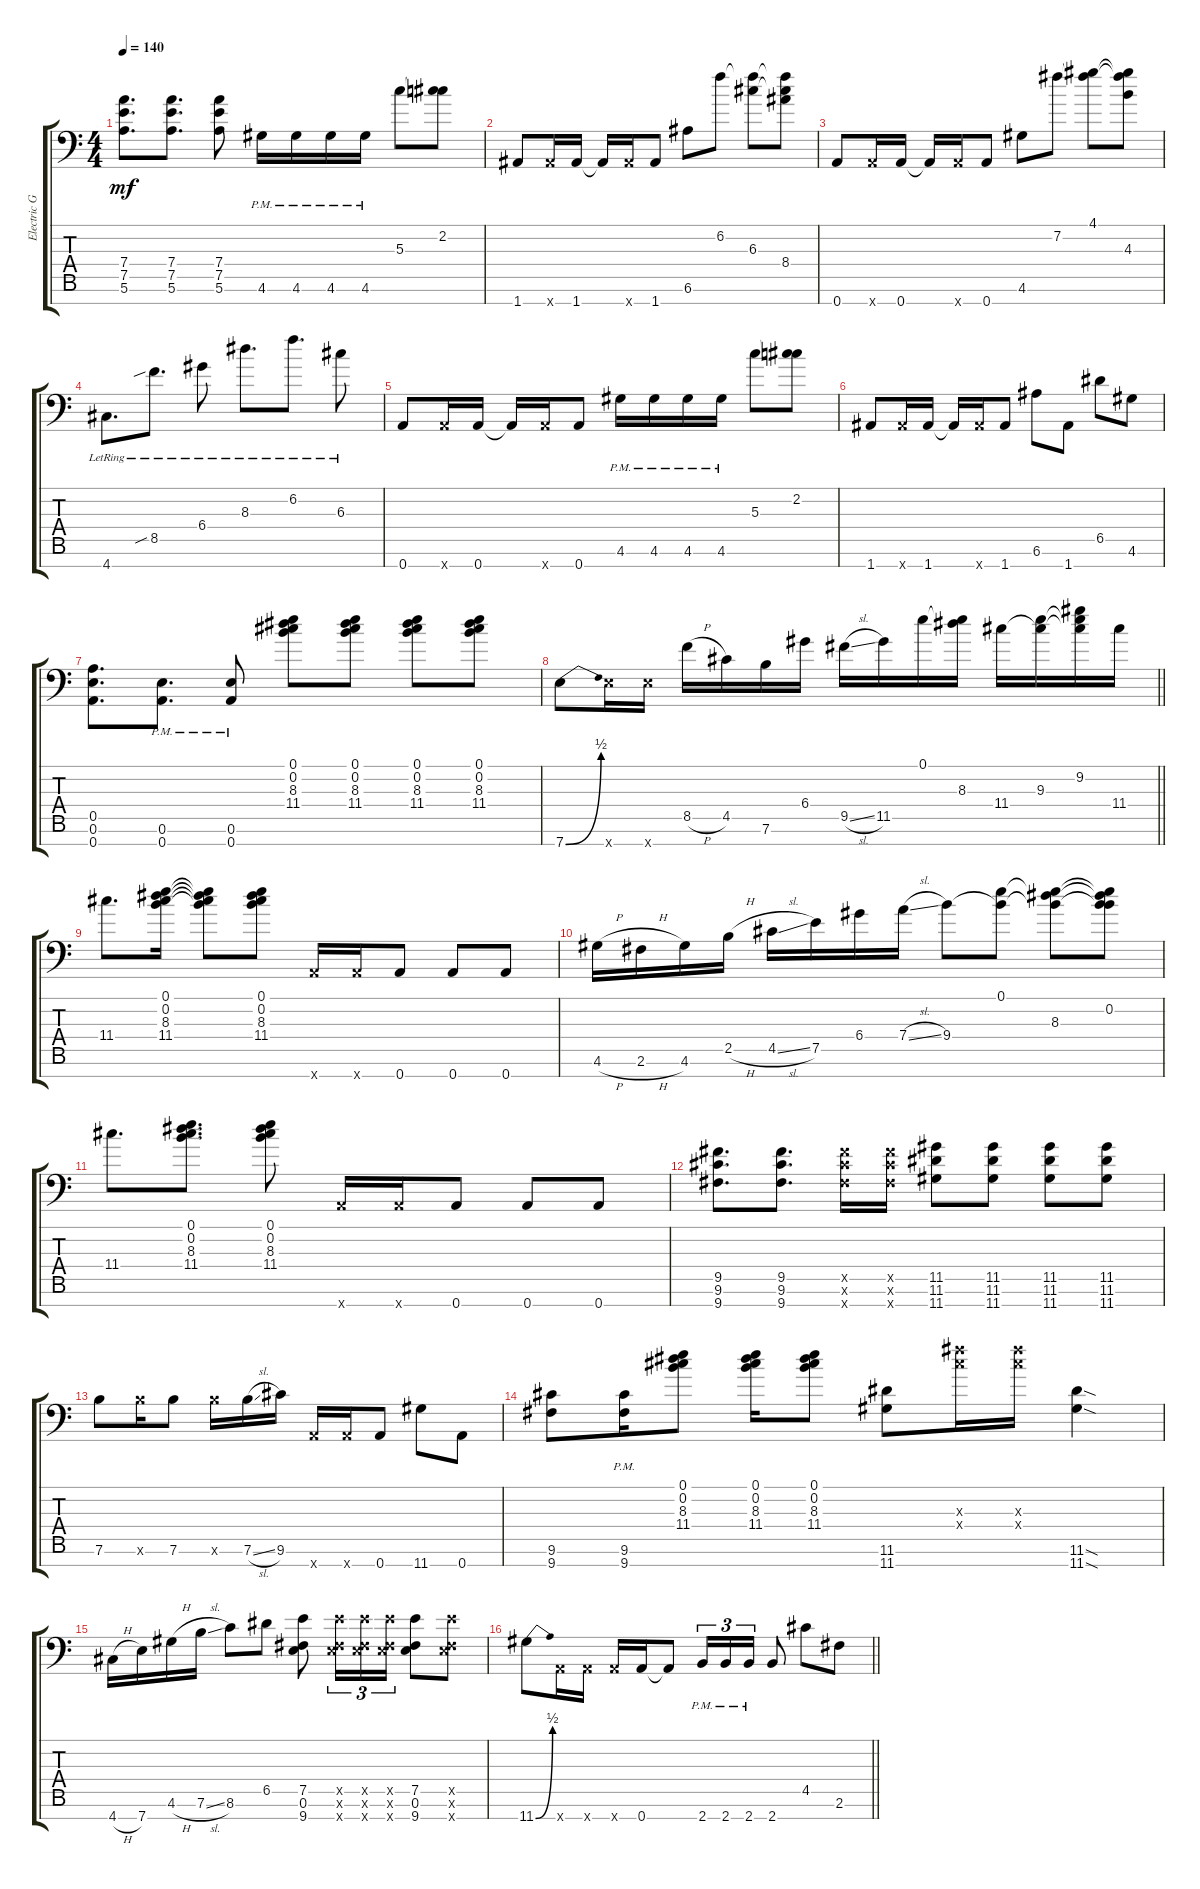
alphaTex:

\track ("Electric Guitar" "Electric G") {instrument distortionguitar}
\staff {score tabs}
\tuning (E4 B3 G3 D3 A2 E2 A1) {hide}
\ts (4 4)
\tempo 140
\clef f4
\ks c
(7.4 7.5 5.6).8{d dy mf} (7.4 7.5 5.6).8{d} (7.4 7.5 5.6).8 4.6{pm}.16 4.6{pm}.16 4.6{pm}.16 4.6{pm}.16 5.3.8 (2.2 5.3{t}).8 |
1.7.8 1.7{x}.16 1.7.16 1.7{t}.16 1.7{x}.16 1.7.8 6.6.8 6.2.8 (6.2{t} 6.3).8 (6.2{t} 6.3{t} 8.4).8 |
0.7.8 0.7{x}.16 0.7.16 0.7{t}.16 0.7{x}.16 0.7.8 4.6.8 7.2.8 (4.1 7.2{t}).8 (4.1{t} 7.2{t} 4.3).8 |
4.7{lr}.8{d} 8.5{sib lr}.8{d} 6.4{lr}.8 8.3{lr}.8{d} 6.2{lr}.8{d} 6.3{lr}.8 |
0.7.8 0.7{x}.16 0.7.16 0.7{t}.16 0.7{x}.16 0.7.8 4.6{pm}.16 4.6{pm}.16 4.6{pm}.16 4.6{pm}.16 5.3.8 (2.2 5.3{t}).8 |
1.7.8 1.7{x}.16 1.7.16 1.7{t}.16 1.7{x}.16 1.7.8 6.6.8 1.7.8 6.5.8 4.6.8 |
(0.5 0.6 0.7).8{d} (0.6{pm} 0.7{pm}).8{d} (0.6{pm} 0.7{pm}).8 (0.1 0.2 8.3 11.4).8 (0.1 0.2 8.3 11.4).8 (0.1 0.2 8.3 11.4).8 (0.1 0.2 8.3 11.4).8 |
\barLineRight lightlight
7.7{be (bend 0 0 60 2)}.8 7.7{x}.16 7.7{x}.16 8.5{h}.16 4.5.16 7.6.16 6.4.16 9.5{sl}.16 11.5.16 0.1.16 (0.1{t} 8.3).16 11.4.16 (9.3 11.4{t}).16 (9.2 9.3{t} 11.4{t}).16 11.4.16 |
11.4.8{d} (0.1 0.2 8.3 11.4).16 (0.1{t} 0.2{t} 8.3{t} 11.4{t}).8 (0.1 0.2 8.3 11.4).8 0.7{x}.16 0.7{x}.16 0.7.8 0.7.8 0.7.8 |
4.6{h}.16 2.6{h}.16 4.6.16 2.5{h}.16 4.5{sl}.16 7.5.16 6.4.16 7.4{sl}.16 9.4.8 (0.1 9.4{t}).8 (0.1{t} 8.3 9.4{t}).8 (0.1{t} 0.2 8.3{t} 9.4{t}).8 |
11.4.8{d} (0.1 0.2 8.3 11.4).8{d} (0.1 0.2 8.3 11.4).8 0.7{x}.16 0.7{x}.16 0.7.8 0.7.8 0.7.8 |
(9.5 9.6 9.7).8{d} (9.5 9.6 9.7).8{d} (9.5{x} 9.6{x} 9.7{x}).16 (9.5{x} 9.6{x} 9.7{x}).16 (11.5 11.6 11.7).8 (11.5 11.6 11.7).8 (11.5 11.6 11.7).8 (11.5 11.6 11.7).8 |
7.6.8 7.6{x}.16 7.6.8 7.6{x}.16 7.6{sl}.16 9.6.16 0.7{x}.16 0.7{x}.16 0.7.8 11.7.8 0.7.8 |
(9.6 9.7).8 (9.6{pm} 9.7{pm}).16 (0.1 0.2 8.3 11.4).8 (0.1 0.2 8.3 11.4).16 (0.1 0.2 8.3 11.4).8 (11.6 11.7).8 (11.3{x} 11.4{x}).16 (11.3{x} 11.4{x}).16 (11.6{sod} 11.7{sod}).4 |
4.7{h}.16 7.7.16 4.6{h}.16 7.6{sl}.16 8.6.8 6.5.8 (7.5 0.6 9.7).8 (7.5{x} 0.6{x} 9.7{x}).16{tu (3 2)} (7.5{x} 0.6{x} 9.7{x}).16{tu (3 2)} (7.5{x} 0.6{x} 9.7{x}).16{tu (3 2)} (7.5 0.6 9.7).8 (7.5{x} 0.6{x} 9.7{x}).8 |
\barLineRight lightlight
11.7{be (bend 0 0 60 2)}.8 0.7{x}.16 0.7{x}.16 0.7{x}.16 0.7.16 0.7{t}.8 2.7{pm}.16{tu (3 2)} 2.7{pm}.16{tu (3 2)} 2.7{pm}.16{tu (3 2)} 2.7.8 4.5.8 2.6.8
